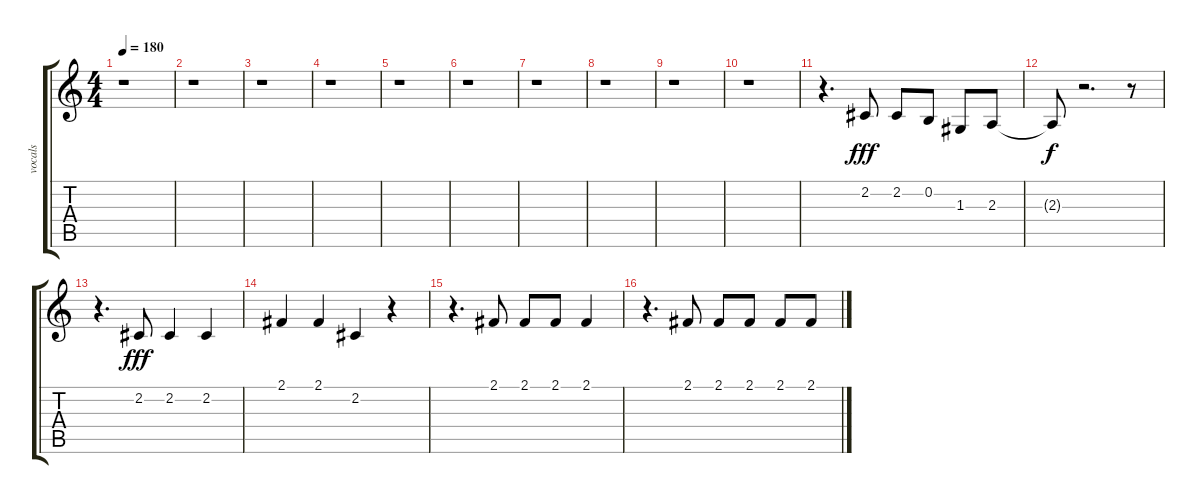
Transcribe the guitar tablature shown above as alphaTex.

\track ("vocals" "vocals") {instrument trombone}
\staff {score tabs}
\tuning (E4 B3 G3 D3 A2 E2) {hide}
\ts (4 4)
\tempo 180
\clef g2
\ks c
r.1{dy fff} |
r.1 |
r.1 |
r.1 |
r.1 |
r.1 |
r.1 |
r.1 |
r.1 |
r.1 |
r.4{d} 2.2.8 2.2.8 0.2.8 1.3.8 2.3.8 |
2.3{t}.8{dy f} r.2{d} r.8 |
r.4{d} 2.2.8{dy fff} 2.2.4 2.2.4 |
2.1.4 2.1.4 2.2.4 r.4 |
r.4{d} 2.1.8 2.1.8 2.1.8 2.1.4 |
r.4{d} 2.1.8 2.1.8 2.1.8 2.1.8 2.1.8
